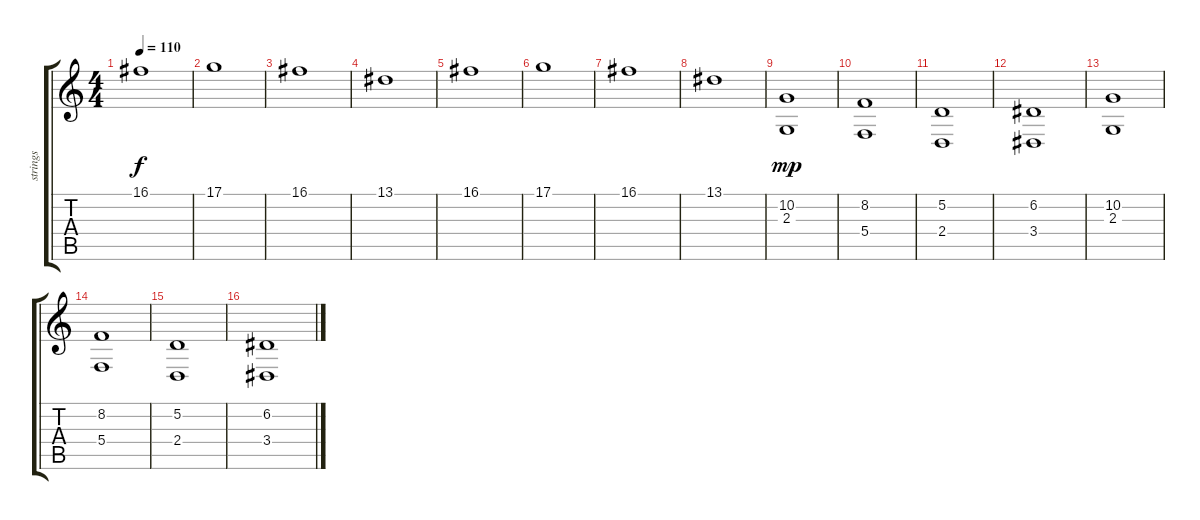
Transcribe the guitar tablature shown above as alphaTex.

\track ("strings" "strings") {instrument stringensemble1}
\staff {score tabs}
\tuning (D4 A3 F3 C3 G2 C2) {hide}
\ts (4 4)
\tempo 110
\clef g2
\ks c
16.1.1{dy f} |
17.1.1 |
16.1.1 |
13.1.1 |
16.1.1 |
17.1.1 |
16.1.1 |
13.1.1 |
(10.2 2.3).1{dy mp} |
(8.2 5.4).1 |
(5.2 2.4).1 |
(6.2 3.4).1 |
(10.2 2.3).1 |
(8.2 5.4).1 |
(5.2 2.4).1 |
(6.2 3.4).1
